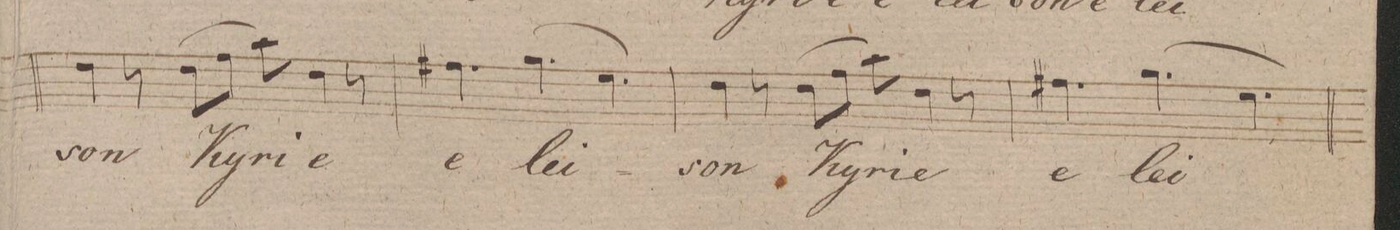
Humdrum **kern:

**kern	**dynam	**text
*I"Alto.	*	*
*clefC3	*	*
*k[f#]	*	*
*M9/8	*	*
4e\	.	-son
8r	.	.
(8e\L	.	Ky-
8g\J)	.	.
8b\	.	-ri-
4e\	.	-e
8r	.	.
=64	=64	=64
4.g#X\	.	e-
(4.a\	.	-lei-
4.f#\)	.	.
=65	=65	=65
4e\	.	-son
8r	.	.
(8e\L	.	Ky-
8g\J	.	.
8b\)	.	-ri-
4e\	.	-e
8r	.	.
=66	=66	=66
4.g#X\	.	e-
(4.a\	.	-lei-
4.f#\)	.	.
=67	=67	=67
*-	*-	*-
